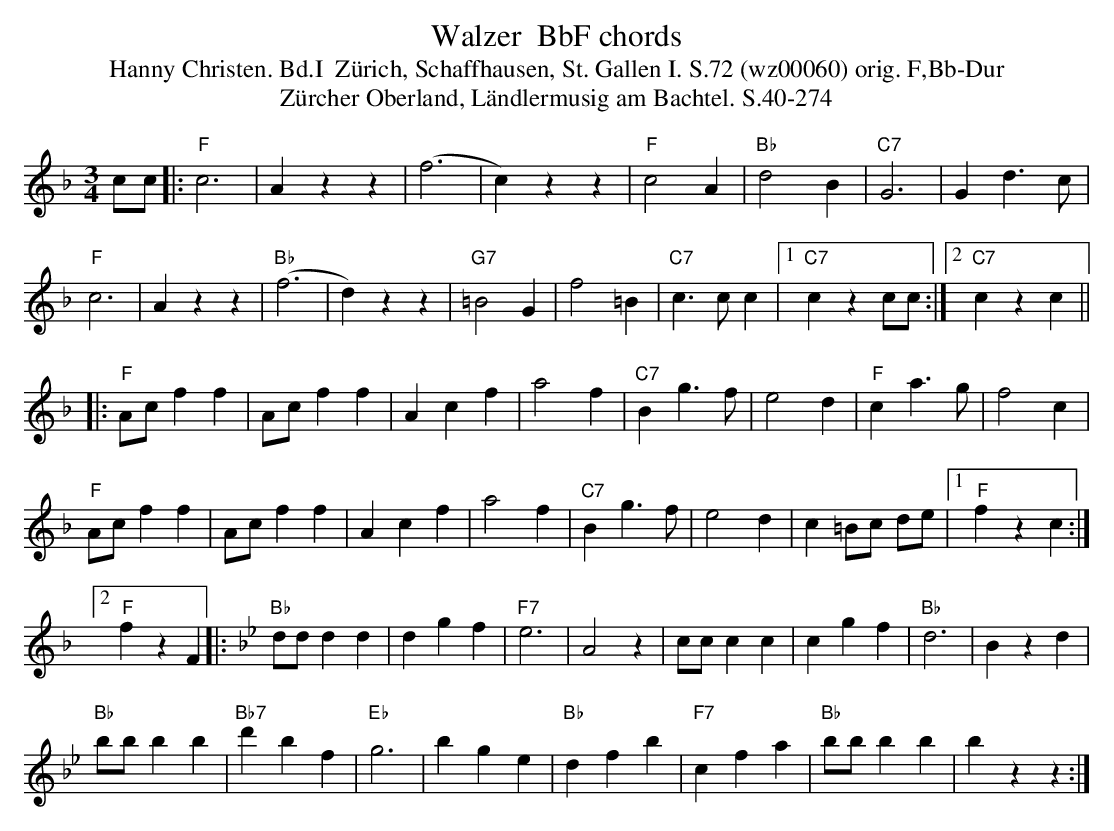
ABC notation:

X:1
T: Walzer  BbF chords
T:Hanny Christen. Bd.I  Z\"urich, Schaffhausen, St. Gallen I. S.72 (wz00060) orig. F,Bb-Dur
T: Z\"urcher Oberland, L\"andlermusig am Bachtel. S.40-274
M:3/4
L:1/4
K:F %%MIDI gchordon
c/c/ |: "F"c3 | Azz | (f3 | c)zz | "F"c2A | "Bb"d2B | "C7"G3 | Gd>c |
"F"c3 | Azz | "Bb"(f3 | d)zz | "G7"=B2G | f2=B | "C7"c>cc |1 "C7"czc/c/ :|2 "C7"czc ||
|: "F"A/c/ff | A/c/ff | Acf | a2f | "C7"Bg>f | e2d | "F"ca>g | f2c |
 "F"A/c/ff | A/c/ff | Acf | a2f | "C7"Bg>f | e2d | c =B/c/ d/e/ |1 "F"fzc :|2
"F"fzF |: [K:Bb] "Bb"d/d/dd | dgf | "F7"e3 | A2z | c/c/c c | cgf | "Bb"d3 | Bzd |
"Bb"b/b/bb | "Bb7"d'bf | "Eb"g3 | bge | "Bb"dfb | "F7"cfa | "Bb"b/b/bb | bzz :|
